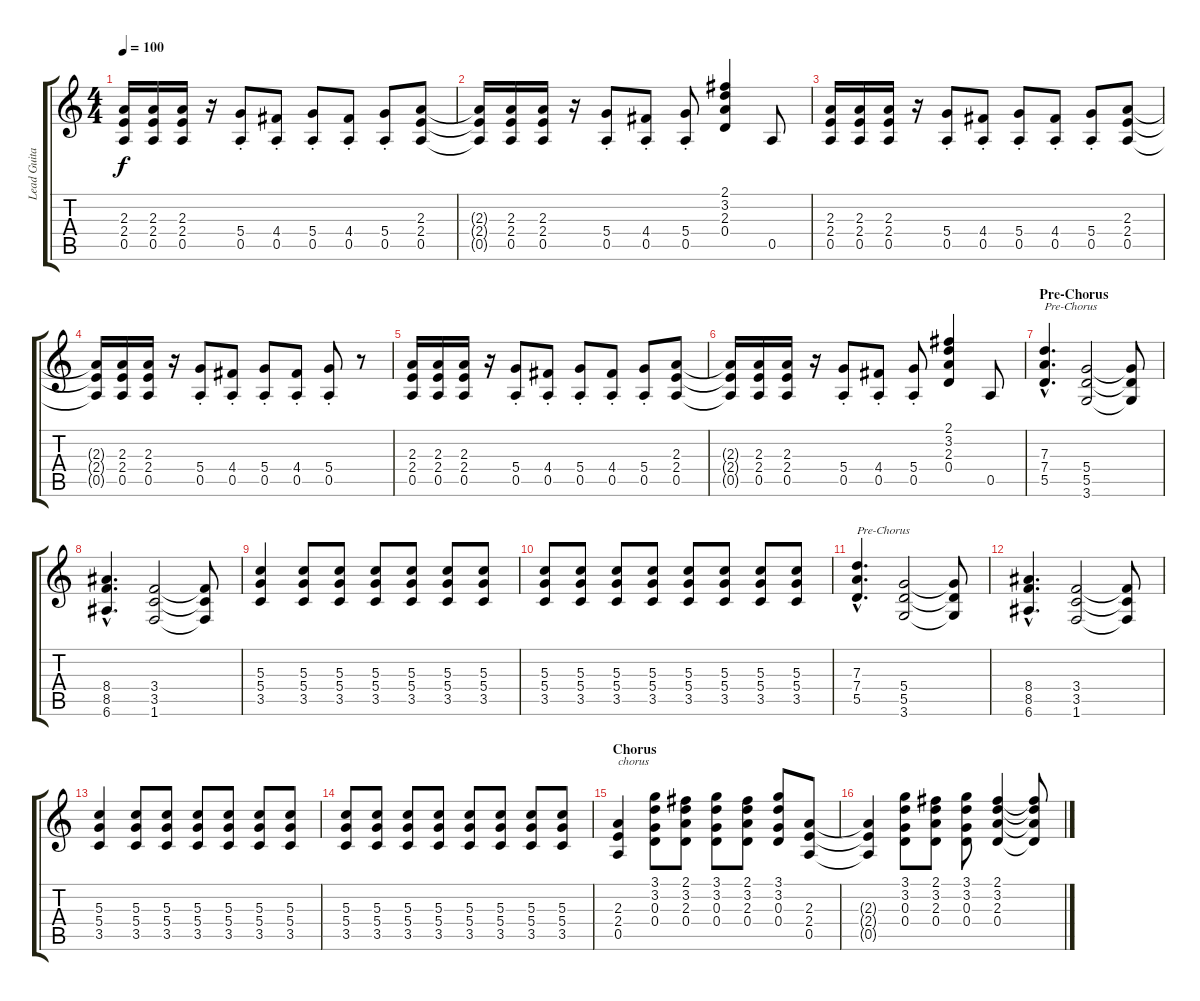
\track ("Lead Guitar" "Lead Guita") {instrument overdrivenguitar}
\staff {score tabs}
\tuning (E4 B3 G3 D3 A2 E2) {hide}
\ts (4 4)
\tempo 100
\clef g2
\ks c
(2.3 2.4 0.5).16{dy f} (2.3 2.4 0.5).16 (2.3 2.4 0.5).16 r.16 (5.4{st} 0.5{st}).8 (4.4{st} 0.5{st}).8 (5.4{st} 0.5{st}).8 (4.4{st} 0.5{st}).8 (5.4{st} 0.5{st}).8 (2.3 2.4 0.5).8 |
(2.3{t} 2.4{t} 0.5{t}).16 (2.3 2.4 0.5).16 (2.3 2.4 0.5).16 r.16 (5.4{st} 0.5{st}).8 (4.4{st} 0.5{st}).8 (5.4{st} 0.5{st}).8 (2.1 3.2 2.3 0.4).4 0.5.8 |
(2.3 2.4 0.5).16 (2.3 2.4 0.5).16 (2.3 2.4 0.5).16 r.16 (5.4{st} 0.5{st}).8 (4.4{st} 0.5{st}).8 (5.4{st} 0.5{st}).8 (4.4{st} 0.5{st}).8 (5.4{st} 0.5{st}).8 (2.3 2.4 0.5).8 |
(2.3{t} 2.4{t} 0.5{t}).16 (2.3 2.4 0.5).16 (2.3 2.4 0.5).16 r.16 (5.4{st} 0.5{st}).8 (4.4{st} 0.5{st}).8 (5.4{st} 0.5{st}).8 (4.4{st} 0.5{st}).8 (5.4{st} 0.5{st}).8 r.8 |
(2.3 2.4 0.5).16 (2.3 2.4 0.5).16 (2.3 2.4 0.5).16 r.16 (5.4{st} 0.5{st}).8 (4.4{st} 0.5{st}).8 (5.4{st} 0.5{st}).8 (4.4{st} 0.5{st}).8 (5.4{st} 0.5{st}).8 (2.3 2.4 0.5).8 |
(2.3{t} 2.4{t} 0.5{t}).16 (2.3 2.4 0.5).16 (2.3 2.4 0.5).16 r.16 (5.4{st} 0.5{st}).8 (4.4{st} 0.5{st}).8 (5.4{st} 0.5{st}).8 (2.1 3.2 2.3 0.4).4 0.5.8 |
\section ("" "Pre-Chorus")
(7.3{hac} 7.4{hac} 5.5{hac}).4{d txt "Pre-Chorus"} (5.4 5.5 3.6).2 (5.4{t} 5.5{t} 3.6{t}).8 |
(8.4{hac} 8.5{hac} 6.6{hac}).4{d} (3.4 3.5 1.6).2 (3.4{t} 3.5{t} 1.6{t}).8 |
(5.3 5.4 3.5).4 (5.3 5.4 3.5).8 (5.3 5.4 3.5).8 (5.3 5.4 3.5).8 (5.3 5.4 3.5).8 (5.3 5.4 3.5).8 (5.3 5.4 3.5).8 |
(5.3 5.4 3.5).8 (5.3 5.4 3.5).8 (5.3 5.4 3.5).8 (5.3 5.4 3.5).8 (5.3 5.4 3.5).8 (5.3 5.4 3.5).8 (5.3 5.4 3.5).8 (5.3 5.4 3.5).8 |
(7.3{hac} 7.4{hac} 5.5{hac}).4{d txt "Pre-Chorus"} (5.4 5.5 3.6).2 (5.4{t} 5.5{t} 3.6{t}).8 |
(8.4{hac} 8.5{hac} 6.6{hac}).4{d} (3.4 3.5 1.6).2 (3.4{t} 3.5{t} 1.6{t}).8 |
(5.3 5.4 3.5).4 (5.3 5.4 3.5).8 (5.3 5.4 3.5).8 (5.3 5.4 3.5).8 (5.3 5.4 3.5).8 (5.3 5.4 3.5).8 (5.3 5.4 3.5).8 |
(5.3 5.4 3.5).8 (5.3 5.4 3.5).8 (5.3 5.4 3.5).8 (5.3 5.4 3.5).8 (5.3 5.4 3.5).8 (5.3 5.4 3.5).8 (5.3 5.4 3.5).8 (5.3 5.4 3.5).8 |
\section ("" "Chorus")
(2.3 2.4 0.5).4{txt "chorus"} (3.1 3.2 0.3 0.4).8 (2.1 3.2 2.3 0.4).8 (3.1 3.2 0.3 0.4).8 (2.1 3.2 2.3 0.4).8 (3.1 3.2 0.3 0.4).8 (2.3 2.4 0.5).8 |
(2.3{t} 2.4{t} 0.5{t}).4 (3.1 3.2 0.3 0.4).8 (2.1 3.2 2.3 0.4).8 (3.1 3.2 0.3 0.4).8 (2.1 3.2 2.3 0.4).4 (2.1{t} 3.2{t} 2.3{t} 0.4{t}).8
